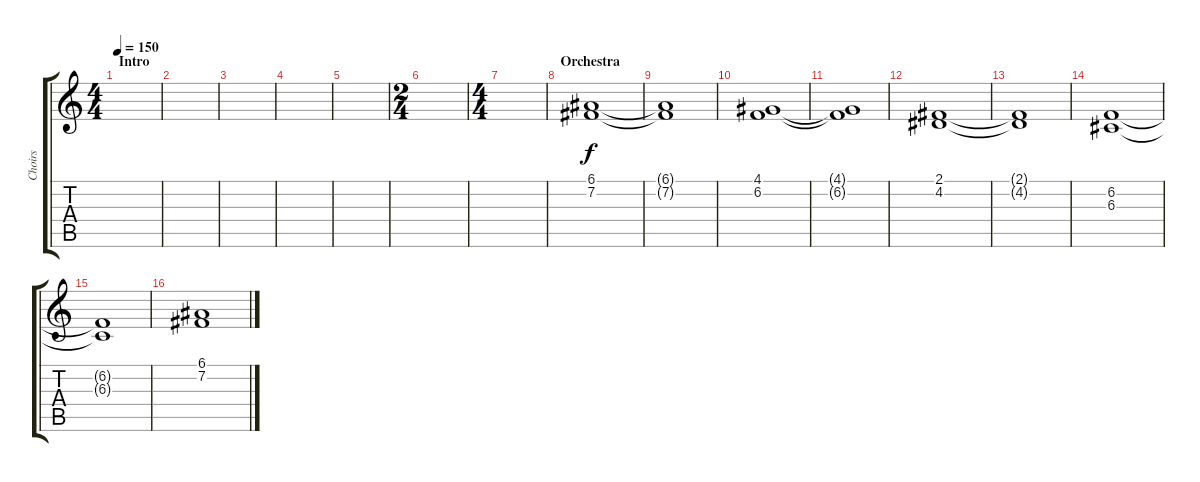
\track ("Choirs" "Choirs") {instrument choiraahs}
\staff {score tabs}
\tuning (E4 B3 G3 D3 A2 E2) {hide}
\ts (4 4)
\section ("" "Intro")
\tempo 150
\clef g2
\ks c
|
|
|
|
|
\ts (2 4)
|
\ts (4 4)
|
\section ("" "Orchestra")
(6.1 7.2).1 |
(6.1{t} 7.2{t}).1 |
(4.1 6.2).1 |
(4.1{t} 6.2{t}).1 |
(2.1 4.2).1 |
(2.1{t} 4.2{t}).1 |
(6.2 6.3).1 |
(6.2{t} 6.3{t}).1 |
(6.1 7.2).1
